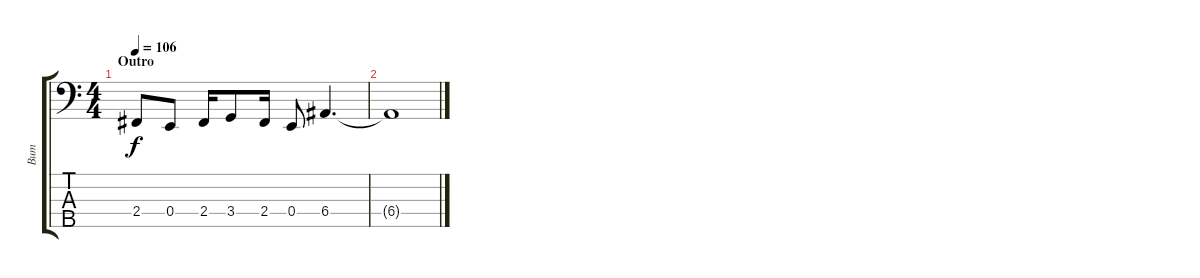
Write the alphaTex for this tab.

\track ("Вит" "Вит") {instrument electricbasspick}
\staff {score tabs}
\tuning (G2 D2 A1 E1 B0) {hide}
\ts (4 4)
\section ("" "Outro")
\tempo 106
\clef f4
\ks c
2.4.8{dy f} 0.4.8 2.4.16 3.4.8 2.4.16 0.4.8 6.4.4{d} |
6.4{t}.1
